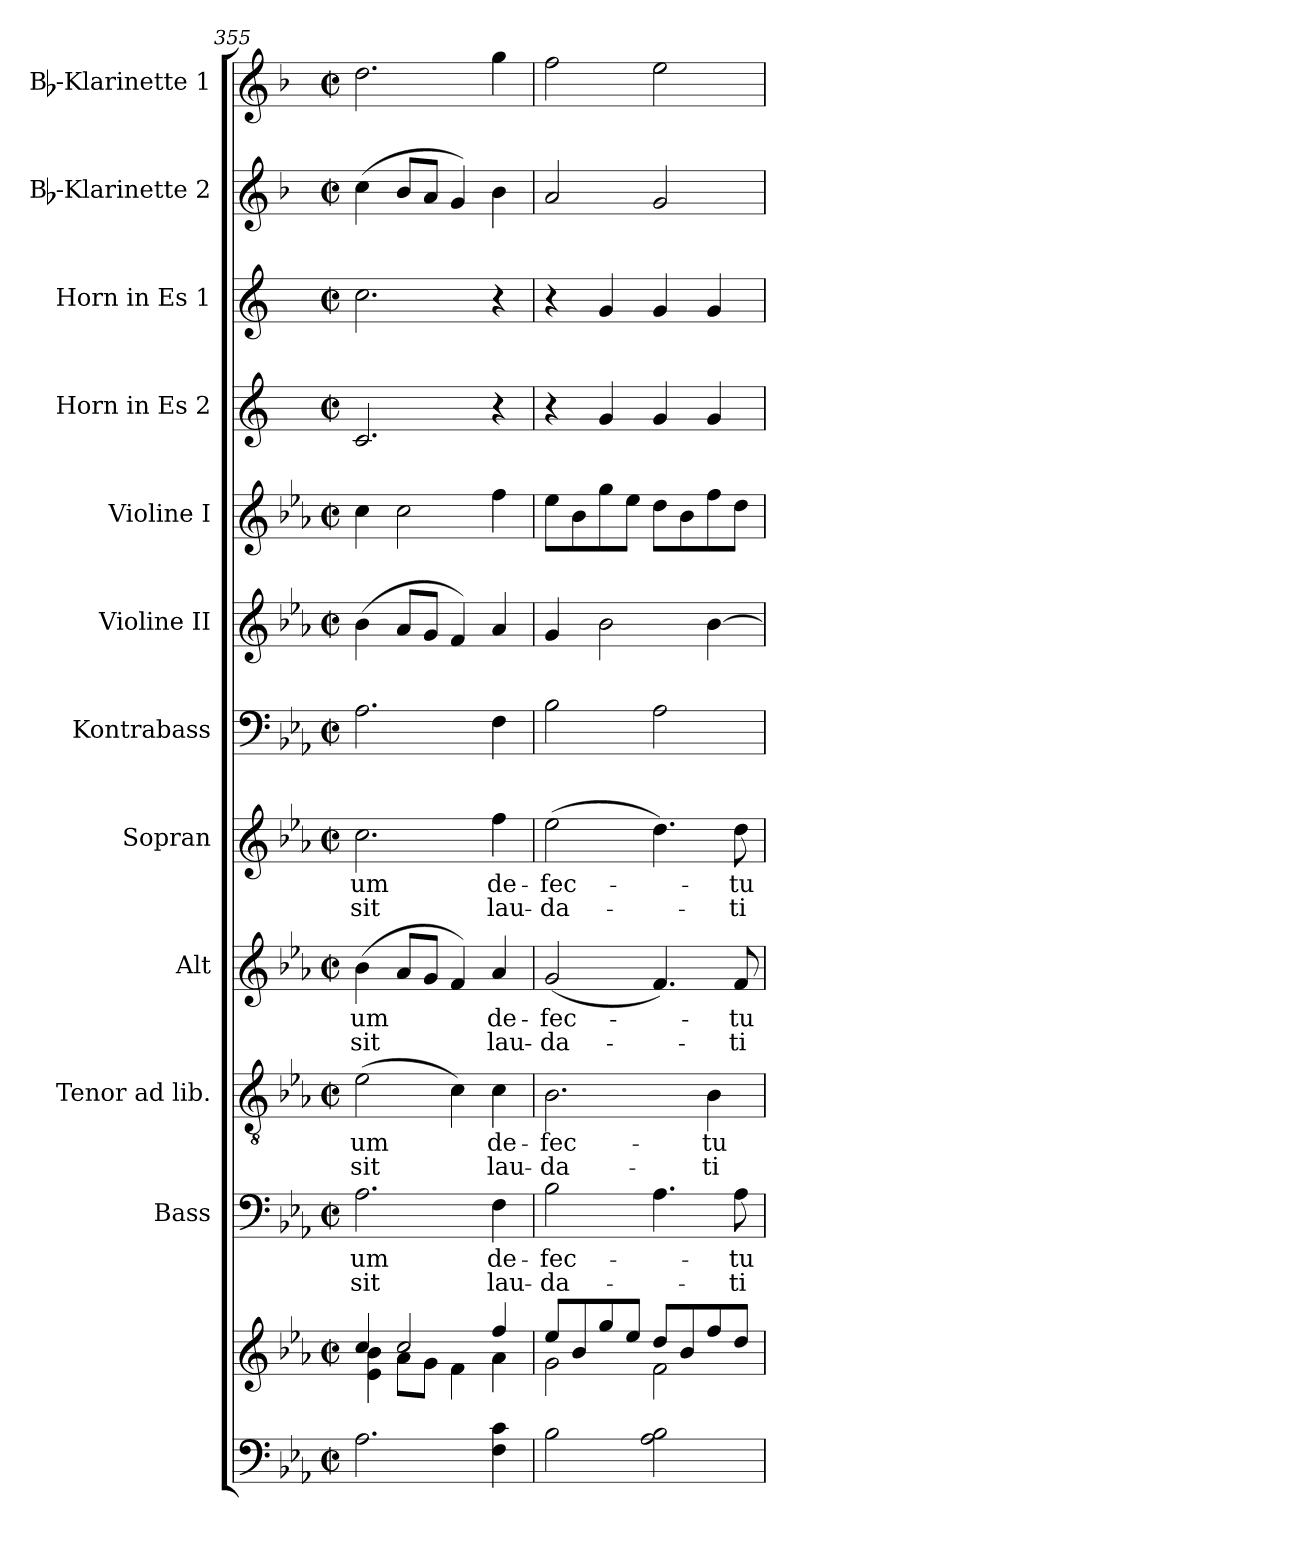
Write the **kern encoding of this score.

**kern	**kern	**kern	**text	**text	**kern	**text	**text	**kern	**text	**text	**kern	**text	**text	**kern	**kern	**kern	**kern	**kern	**kern	**kern
*part12	*part12	*part11	*part11	*part11	*part10	*part10	*part10	*part9	*part9	*part9	*part8	*part8	*part8	*part7	*part6	*part5	*part4	*part3	*part2	*part1
*staff13	*staff12	*staff11	*staff11	*staff11	*staff10	*staff10	*staff10	*staff9	*staff9	*staff9	*staff8	*staff8	*staff8	*staff7	*staff6	*staff5	*staff4	*staff3	*staff2	*staff1
*	*	*I"Bass	*	*	*I"Tenor ad lib.	*	*	*I"Alt	*	*	*I"Sopran	*	*	*I"Kontrabass	*I"Violine II	*I"Violine I	*I"Horn in Es 2	*I"Horn in Es 1	*I"Bb-Klarinette 2	*I"Bb-Klarinette 1
*	*	*I'B.	*	*	*I'T.	*	*	*I'A.	*	*	*I'S.	*	*	*I'Kb.	*I'Vl. II	*I'Vl. I	*	*	*I'Bb Kl. 2	*I'Bb Kl. 1
*clefF4	*clefG2	*clefF4	*	*	*clefGv2	*	*	*clefG2	*	*	*clefG2	*	*	*clefF4	*clefG2	*clefG2	*clefG2	*clefG2	*clefG2	*clefG2
*	*	*	*	*	*	*	*	*	*	*	*	*	*	*ITrd7c12	*	*	*ITrd5c9	*ITrd5c9	*ITrd1c2	*ITrd1c2
*k[b-e-a-]	*k[b-e-a-]	*k[b-e-a-]	*	*	*k[b-e-a-]	*	*	*k[b-e-a-]	*	*	*k[b-e-a-]	*	*	*k[b-e-a-]	*k[b-e-a-]	*k[b-e-a-]	*k[b-e-a-]	*k[b-e-a-]	*k[b-e-a-]	*k[b-e-a-]
*E-:	*E-:	*E-:	*	*	*E-:	*	*	*E-:	*	*	*E-:	*	*	*E-:	*E-:	*E-:	*E-:	*E-:	*E-:	*E-:
*M2/2	*M2/2	*M2/2	*	*	*M2/2	*	*	*M2/2	*	*	*M2/2	*	*	*M2/2	*M2/2	*M2/2	*M2/2	*M2/2	*M2/2	*M2/2
*met(c|)	*met(c|)	*met(c|)	*	*	*met(c|)	*	*	*met(c|)	*	*	*met(c|)	*	*	*met(c|)	*met(c|)	*met(c|)	*met(c|)	*met(c|)	*met(c|)	*met(c|)
=355	=355	=355	=355	=355	=355	=355	=355	=355	=355	=355	=355	=355	=355	=355	=355	=355	=355	=355	=355	=355
*	*^	*	*	*	*	*	*	*	*	*	*	*	*	*	*	*	*	*	*	*
!	!	!	!	!LO:LY:b	!LO:LY:b	!	!LO:LY:b	!LO:LY:b	!	!LO:LY:b	!LO:LY:b	!	!LO:LY:b	!LO:LY:b	!	!	!	!	!	!	!
2.A-\	4cc/	4e-\ 4b-\	2.A-\	-um	sit	(>2e-\	-um	sit	(>4b-\	-um	sit	2.cc\	-um	sit	2.AA-\	(>4b-\	4cc\	2.E-/	2.e-\	(>4b-\	2.cc\
.	2cc/	8a-\L	.	.	.	.	.	.	8a-/L	.	.	.	.	.	.	8a-/L	2cc\	.	.	8a-/L	.
.	.	8g\J	.	.	.	.	.	.	8g/J	.	.	.	.	.	.	8g/J	.	.	.	8g/J	.
.	.	4f\	.	.	.	4c\)	.	.	4f/)	.	.	.	.	.	.	4f/)	.	.	.	4f/)	.
!	!	!	!	!LO:LY:b	!LO:LY:b	!	!LO:LY:b	!LO:LY:b	!	!LO:LY:b	!LO:LY:b	!	!LO:LY:b	!LO:LY:b	!	!	!	!	!	!	!
4F\ 4c\	4ff/	4a-\	4F\	de-	lau-	4c\	de-	lau-	4a-/	de-	lau-	4ff\	de-	lau-	4FF\	4a-/	4ff\	4r	4r	4a-\	4ff\
=356	=356	=356	=356	=356	=356	=356	=356	=356	=356	=356	=356	=356	=356	=356	=356	=356	=356	=356	=356	=356	=356
!	!	!	!	!LO:LY:b	!LO:LY:b	!	!LO:LY:b	!LO:LY:b	!	!LO:LY:b	!LO:LY:b	!	!LO:LY:b	!LO:LY:b	!	!	!	!	!	!	!
2B-\	8ee-/L	2g\	2B-\	-fec-	-da-	2.B-\	-fec-	-da-	(<2g/	-fec-	-da-	(>2ee-\	-fec-	-da-	2BB-\	4g/	8ee-\L	4r	4r	2g/	2ee-\
.	8b-/	.	.	.	.	.	.	.	.	.	.	.	.	.	.	.	8b-\	.	.	.	.
.	8gg/	.	.	.	.	.	.	.	.	.	.	.	.	.	.	2b-\	8gg\	4B-/	4B-/	.	.
.	8ee-/J	.	.	.	.	.	.	.	.	.	.	.	.	.	.	.	8ee-\J	.	.	.	.
2A-\ 2B-\	8dd/L	2f\	4.A-\	.	.	.	.	.	4.f/)	.	.	4.dd\)	.	.	2AA-\	.	8dd\L	4B-/	4B-/	2f/	2dd\
.	8b-/	.	.	.	.	.	.	.	.	.	.	.	.	.	.	.	8b-\	.	.	.	.
!	!	!	!	!	!	!	!LO:LY:b	!LO:LY:b	!	!	!	!	!	!	!	!	!	!	!	!	!
.	8ff/	.	.	.	.	4B-\	-tu-	-ti-	.	.	.	.	.	.	.	[4b-\	8ff\	4B-/	4B-/	.	.
!	!	!	!	!LO:LY:b	!LO:LY:b	!	!	!	!	!LO:LY:b	!LO:LY:b	!	!LO:LY:b	!LO:LY:b	!	!	!	!	!	!	!
.	8dd/J	.	8A-\	-tu-	-ti-	.	.	.	8f/	-tu-	-ti-	8dd\	-tu-	-ti-	.	.	8dd\J	.	.	.	.
*	*v	*v	*	*	*	*	*	*	*	*	*	*	*	*	*	*	*	*	*	*	*
=	=	=	=	=	=	=	=	=	=	=	=	=	=	=	=	=	=	=	=	=
*-	*-	*-	*-	*-	*-	*-	*-	*-	*-	*-	*-	*-	*-	*-	*-	*-	*-	*-	*-	*-
